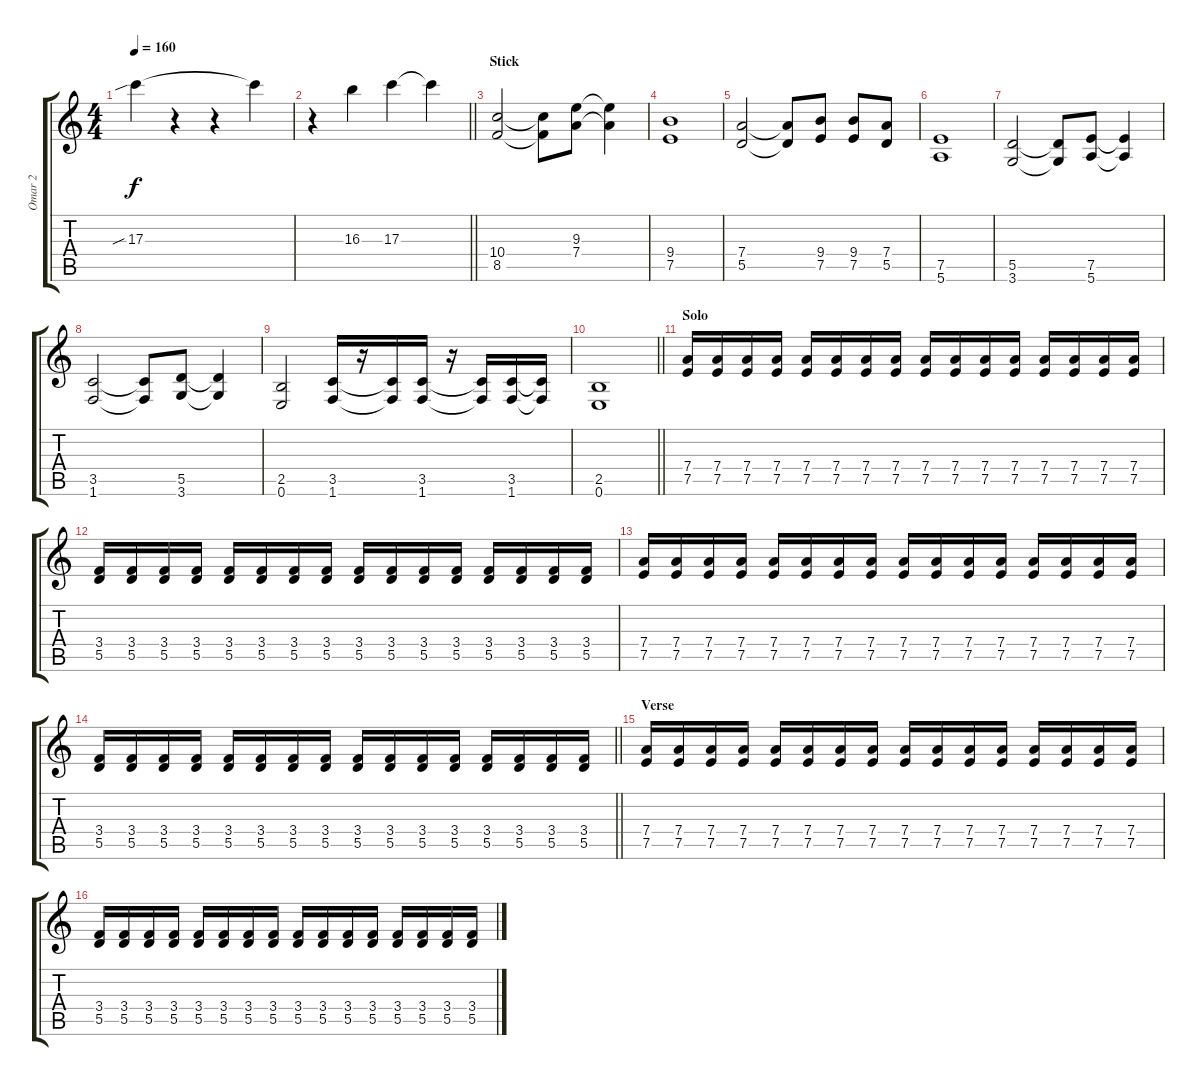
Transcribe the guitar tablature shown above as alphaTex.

\track ("Omar 2" "Omar 2") {instrument distortionguitar}
\staff {score tabs}
\tuning (E4 B3 G3 D3 A2 E2) {hide}
\ts (4 4)
\tempo 160
\clef g2
\ks c
17.3{sib}.4{dy f} r.4 r.4 17.3{t}.4 |
\barLineRight lightlight
r.4 16.3.4 17.3.4 17.3{t}.4 |
\section ("" "Stick")
(10.4 8.5).2 (10.4{t} 8.5{t}).8 (9.3 7.4).8 (9.3{t} 7.4{t}).4 |
(9.4 7.5).1 |
(7.4 5.5).2 (7.4{t} 5.5{t}).8 (9.4 7.5).8 (9.4 7.5).8 (7.4 5.5).8 |
(7.5 5.6).1 |
(5.5 3.6).2 (5.5{t} 3.6{t}).8 (7.5 5.6).8 (7.5{t} 5.6{t}).4 |
(3.5 1.6).2 (3.5{t} 1.6{t}).8 (5.5 3.6).8 (5.5{t} 3.6{t}).4 |
(2.5 0.6).2 (3.5 1.6).16 r.16 (3.5{t} 1.6{t}).16 (3.5 1.6).16 r.16 (3.5{t} 1.6{t}).16 (3.5 1.6).16 (3.5{t} 1.6{t}).16 |
\barLineRight lightlight
(2.5 0.6).1 |
\section ("" "Solo")
(7.4 7.5).16 (7.4 7.5).16 (7.4 7.5).16 (7.4 7.5).16 (7.4 7.5).16 (7.4 7.5).16 (7.4 7.5).16 (7.4 7.5).16 (7.4 7.5).16 (7.4 7.5).16 (7.4 7.5).16 (7.4 7.5).16 (7.4 7.5).16 (7.4 7.5).16 (7.4 7.5).16 (7.4 7.5).16 |
(3.4 5.5).16 (3.4 5.5).16 (3.4 5.5).16 (3.4 5.5).16 (3.4 5.5).16 (3.4 5.5).16 (3.4 5.5).16 (3.4 5.5).16 (3.4 5.5).16 (3.4 5.5).16 (3.4 5.5).16 (3.4 5.5).16 (3.4 5.5).16 (3.4 5.5).16 (3.4 5.5).16 (3.4 5.5).16 |
(7.4 7.5).16 (7.4 7.5).16 (7.4 7.5).16 (7.4 7.5).16 (7.4 7.5).16 (7.4 7.5).16 (7.4 7.5).16 (7.4 7.5).16 (7.4 7.5).16 (7.4 7.5).16 (7.4 7.5).16 (7.4 7.5).16 (7.4 7.5).16 (7.4 7.5).16 (7.4 7.5).16 (7.4 7.5).16 |
\barLineRight lightlight
(3.4 5.5).16 (3.4 5.5).16 (3.4 5.5).16 (3.4 5.5).16 (3.4 5.5).16 (3.4 5.5).16 (3.4 5.5).16 (3.4 5.5).16 (3.4 5.5).16 (3.4 5.5).16 (3.4 5.5).16 (3.4 5.5).16 (3.4 5.5).16 (3.4 5.5).16 (3.4 5.5).16 (3.4 5.5).16 |
\section ("" "Verse")
(7.4 7.5).16 (7.4 7.5).16 (7.4 7.5).16 (7.4 7.5).16 (7.4 7.5).16 (7.4 7.5).16 (7.4 7.5).16 (7.4 7.5).16 (7.4 7.5).16 (7.4 7.5).16 (7.4 7.5).16 (7.4 7.5).16 (7.4 7.5).16 (7.4 7.5).16 (7.4 7.5).16 (7.4 7.5).16 |
(3.4 5.5).16 (3.4 5.5).16 (3.4 5.5).16 (3.4 5.5).16 (3.4 5.5).16 (3.4 5.5).16 (3.4 5.5).16 (3.4 5.5).16 (3.4 5.5).16 (3.4 5.5).16 (3.4 5.5).16 (3.4 5.5).16 (3.4 5.5).16 (3.4 5.5).16 (3.4 5.5).16 (3.4 5.5).16
